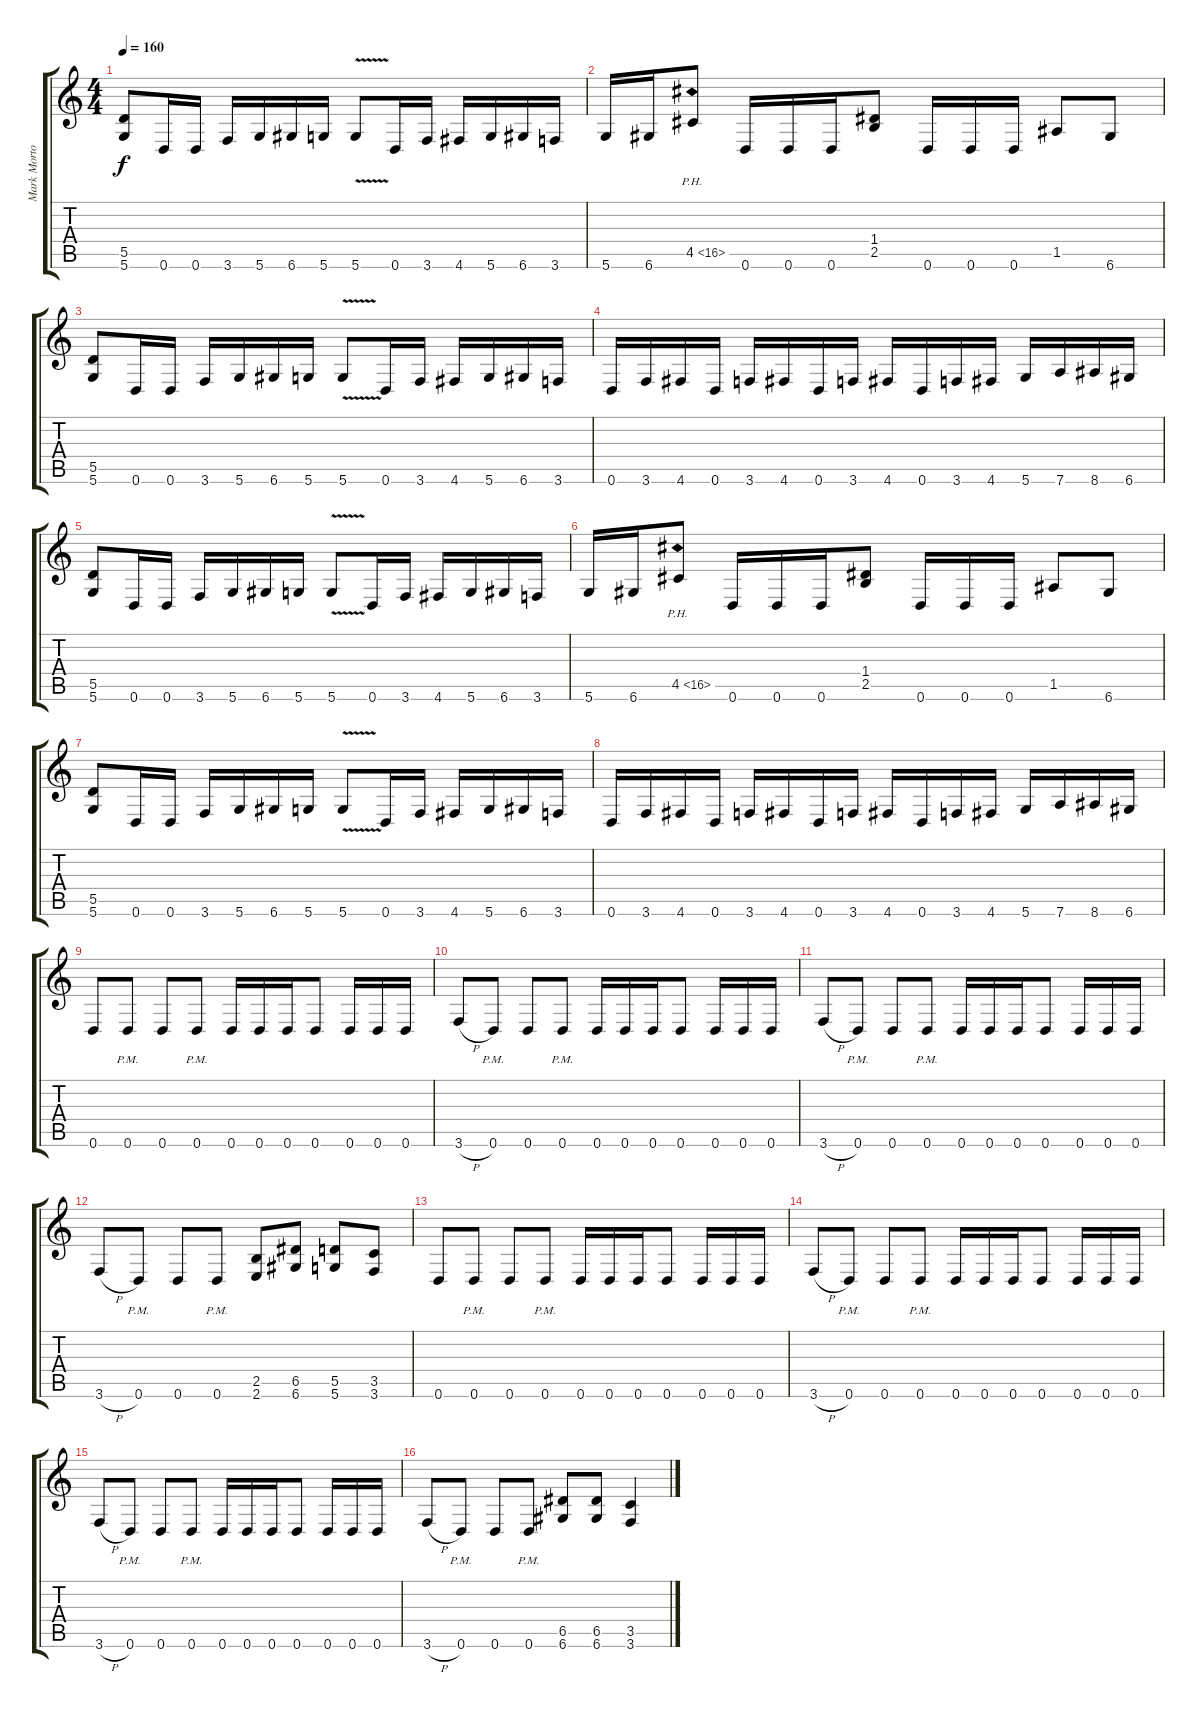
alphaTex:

\track ("Mark Morton" "Mark Morto") {instrument distortionguitar}
\staff {score tabs}
\tuning (E4 B3 G3 D3 A2 D2) {hide}
\ts (4 4)
\tempo 160
\clef g2
\ks c
(5.5 5.6).8{dy f} 0.6.16 0.6.16 3.6.16 5.6.16 6.6.16 5.6.16 5.6{v}.8 0.6.16 3.6.16 4.6.16 5.6.16 6.6.16 3.6.16 |
5.6.16 6.6.16 4.5{ph 12}.8 0.6.16 0.6.16 0.6.16 (1.4 2.5).8 0.6.16 0.6.16 0.6.16 1.5.8 6.6.8 |
(5.5 5.6).8 0.6.16 0.6.16 3.6.16 5.6.16 6.6.16 5.6.16 5.6{v}.8 0.6.16 3.6.16 4.6.16 5.6.16 6.6.16 3.6.16 |
0.6.16 3.6.16 4.6.16 0.6.16 3.6.16 4.6.16 0.6.16 3.6.16 4.6.16 0.6.16 3.6.16 4.6.16 5.6.16 7.6.16 8.6.16 6.6.16 |
(5.5 5.6).8 0.6.16 0.6.16 3.6.16 5.6.16 6.6.16 5.6.16 5.6{v}.8 0.6.16 3.6.16 4.6.16 5.6.16 6.6.16 3.6.16 |
5.6.16 6.6.16 4.5{ph 12}.8 0.6.16 0.6.16 0.6.16 (1.4 2.5).8 0.6.16 0.6.16 0.6.16 1.5.8 6.6.8 |
(5.5 5.6).8 0.6.16 0.6.16 3.6.16 5.6.16 6.6.16 5.6.16 5.6{v}.8 0.6.16 3.6.16 4.6.16 5.6.16 6.6.16 3.6.16 |
0.6.16 3.6.16 4.6.16 0.6.16 3.6.16 4.6.16 0.6.16 3.6.16 4.6.16 0.6.16 3.6.16 4.6.16 5.6.16 7.6.16 8.6.16 6.6.16 |
0.6.8 0.6{pm}.8 0.6.8 0.6{pm}.8 0.6.16 0.6.16 0.6.16 0.6.8 0.6.16 0.6.16 0.6.16 |
3.6{h}.8 0.6{pm}.8 0.6.8 0.6{pm}.8 0.6.16 0.6.16 0.6.16 0.6.8 0.6.16 0.6.16 0.6.16 |
3.6{h}.8 0.6{pm}.8 0.6.8 0.6{pm}.8 0.6.16 0.6.16 0.6.16 0.6.8 0.6.16 0.6.16 0.6.16 |
3.6{h}.8 0.6{pm}.8 0.6.8 0.6{pm}.8 (2.5 2.6).8 (6.5 6.6).8 (5.5 5.6).8 (3.5 3.6).8 |
0.6.8 0.6{pm}.8 0.6.8 0.6{pm}.8 0.6.16 0.6.16 0.6.16 0.6.8 0.6.16 0.6.16 0.6.16 |
3.6{h}.8 0.6{pm}.8 0.6.8 0.6{pm}.8 0.6.16 0.6.16 0.6.16 0.6.8 0.6.16 0.6.16 0.6.16 |
3.6{h}.8 0.6{pm}.8 0.6.8 0.6{pm}.8 0.6.16 0.6.16 0.6.16 0.6.8 0.6.16 0.6.16 0.6.16 |
3.6{h}.8 0.6{pm}.8 0.6.8 0.6{pm}.8 (6.5 6.6).8 (6.5 6.6).8 (3.5 3.6).4
